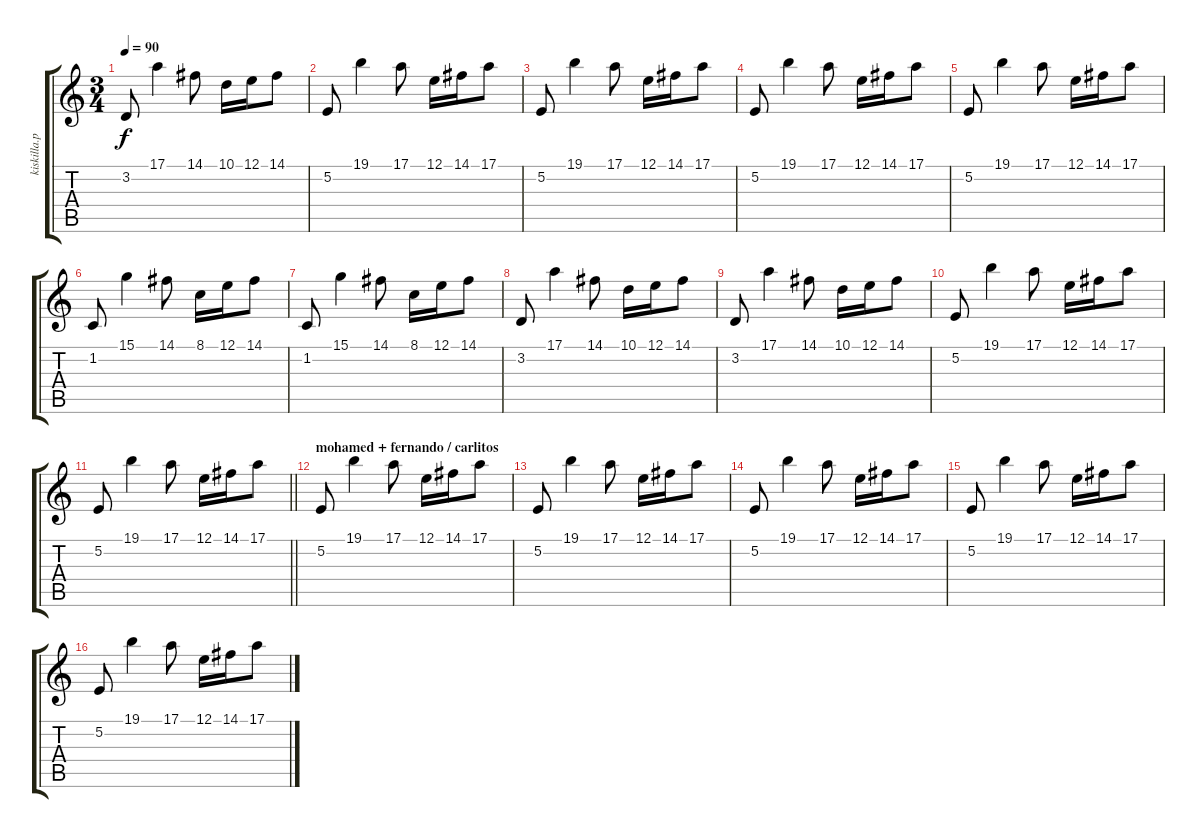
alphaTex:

\track ("kiskilla.piano" "kiskilla.p") {instrument brightacousticpiano}
\staff {score tabs}
\tuning (E4 B3 G3 D3 A2 E2) {hide}
\ts (3 4)
\tempo 90
\clef g2
\ks c
3.2.8{dy f} 17.1.4 14.1.8 10.1.16 12.1.16 14.1.8 |
5.2.8 19.1.4 17.1.8 12.1.16 14.1.16 17.1.8 |
5.2.8 19.1.4 17.1.8 12.1.16 14.1.16 17.1.8 |
5.2.8 19.1.4 17.1.8 12.1.16 14.1.16 17.1.8 |
5.2.8 19.1.4 17.1.8 12.1.16 14.1.16 17.1.8 |
1.2.8 15.1.4 14.1.8 8.1.16 12.1.16 14.1.8 |
1.2.8 15.1.4 14.1.8 8.1.16 12.1.16 14.1.8 |
3.2.8 17.1.4 14.1.8 10.1.16 12.1.16 14.1.8 |
3.2.8 17.1.4 14.1.8 10.1.16 12.1.16 14.1.8 |
5.2.8 19.1.4 17.1.8 12.1.16 14.1.16 17.1.8 |
\barLineRight lightlight
5.2.8 19.1.4 17.1.8 12.1.16 14.1.16 17.1.8 |
\section ("" "mohamed + fernando / carlitos")
5.2.8 19.1.4 17.1.8 12.1.16 14.1.16 17.1.8 |
5.2.8 19.1.4 17.1.8 12.1.16 14.1.16 17.1.8 |
5.2.8 19.1.4 17.1.8 12.1.16 14.1.16 17.1.8 |
5.2.8 19.1.4 17.1.8 12.1.16 14.1.16 17.1.8 |
5.2.8 19.1.4 17.1.8 12.1.16 14.1.16 17.1.8
